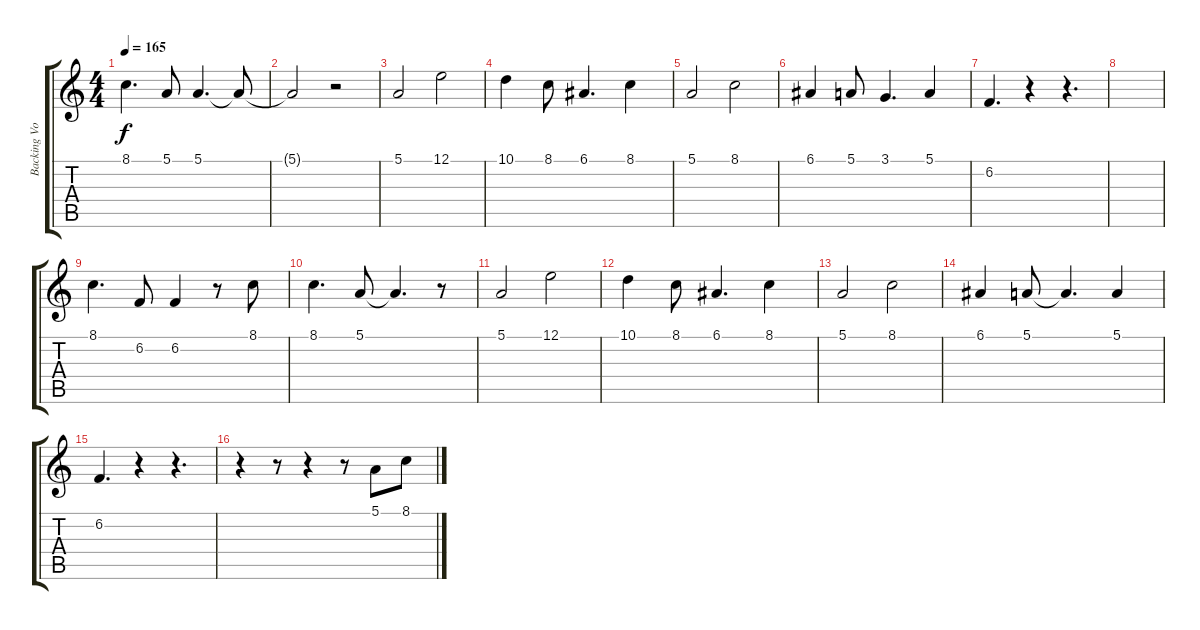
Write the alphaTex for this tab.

\track ("Backing Vokal : Hirasawa Yui - San" "Backing Vo") {instrument whistle}
\staff {score tabs}
\tuning (E4 B3 G3 D3 A2 E2) {hide}
\ts (4 4)
\tempo 165
\clef g2
\ks c
8.1.4{d dy f} 5.1.8 5.1.4{d} 5.1{t}.8 |
5.1{t}.2 r.2 |
5.1.2 12.1.2 |
10.1.4 8.1.8 6.1.4{d} 8.1.4 |
5.1.2 8.1.2 |
6.1.4 5.1.8 3.1.4{d} 5.1.4 |
6.2.4{d} r.4 r.4{d} |
|
8.1.4{d} 6.2.8 6.2.4 r.8 8.1.8 |
8.1.4{d} 5.1.8 5.1{t}.4{d} r.8 |
5.1.2 12.1.2 |
10.1.4 8.1.8 6.1.4{d} 8.1.4 |
5.1.2 8.1.2 |
6.1.4 5.1.8 5.1{t}.4{d} 5.1.4 |
6.2.4{d} r.4 r.4{d} |
r.4 r.8 r.4 r.8 5.1.8 8.1.8
